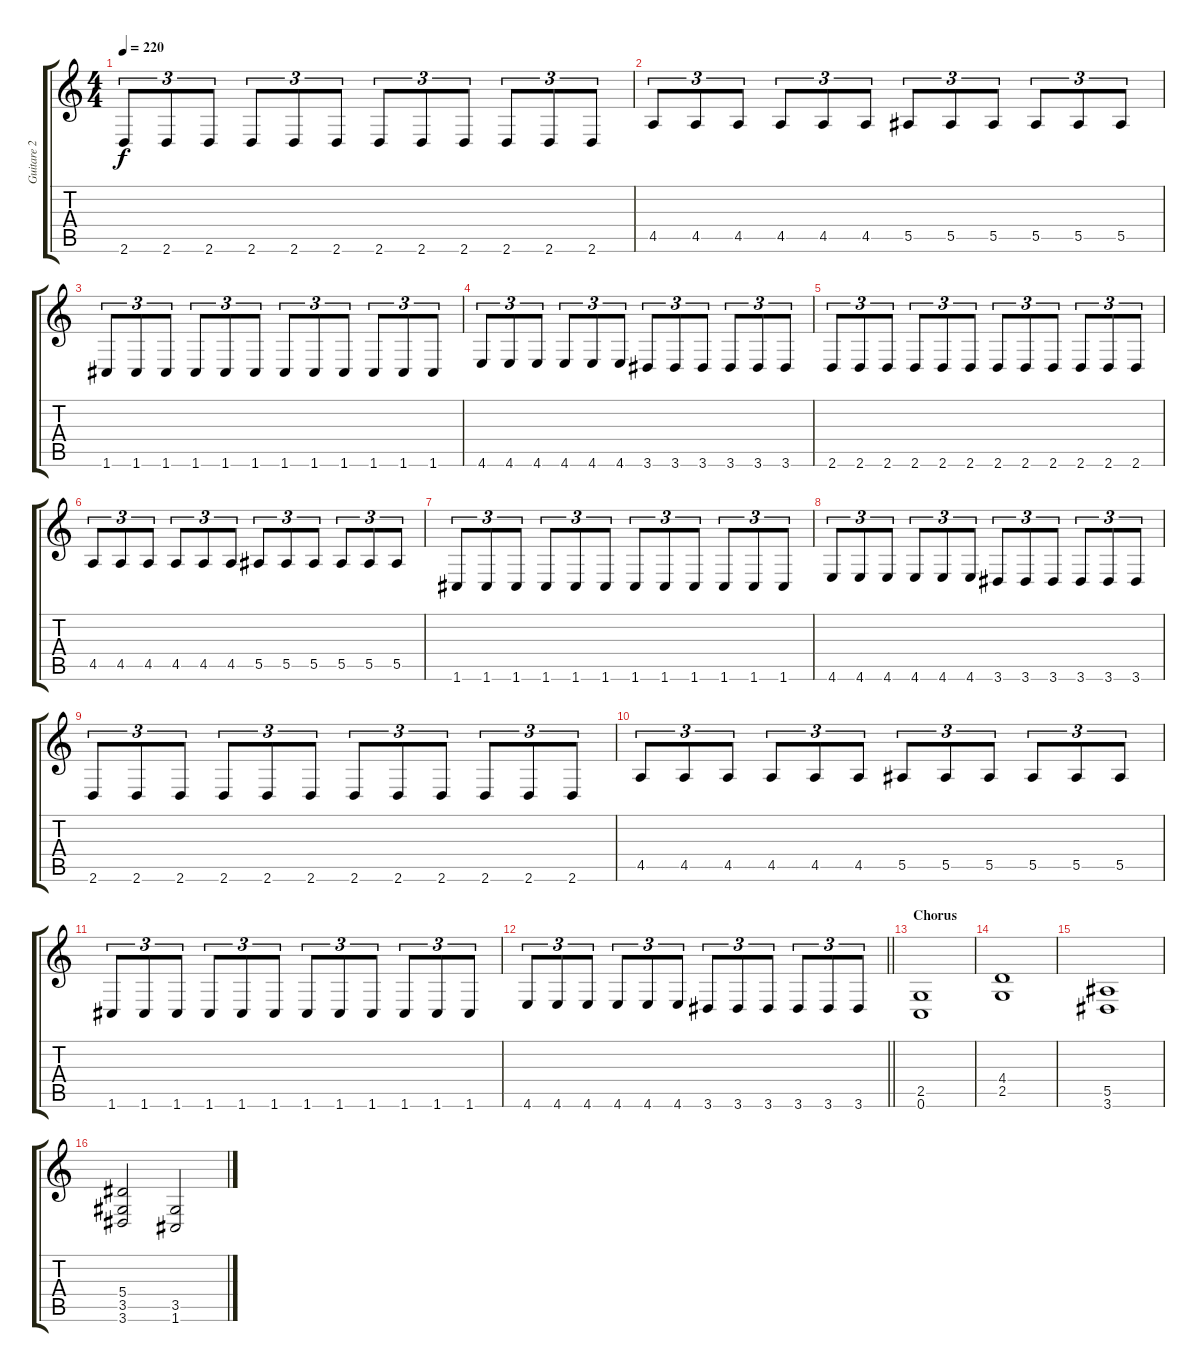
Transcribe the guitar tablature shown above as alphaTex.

\track ("Guitare 2" "Guitare 2") {instrument overdrivenguitar}
\staff {score tabs}
\tuning (C4 G3 Eb3 Bb2 F2 C2) {hide}
\ts (4 4)
\tempo 220
\clef g2
\ks c
2.6.8{tu (3 2) dy f} 2.6.8{tu (3 2)} 2.6.8{tu (3 2)} 2.6.8{tu (3 2)} 2.6.8{tu (3 2)} 2.6.8{tu (3 2)} 2.6.8{tu (3 2)} 2.6.8{tu (3 2)} 2.6.8{tu (3 2)} 2.6.8{tu (3 2)} 2.6.8{tu (3 2)} 2.6.8{tu (3 2)} |
4.5.8{tu (3 2)} 4.5.8{tu (3 2)} 4.5.8{tu (3 2)} 4.5.8{tu (3 2)} 4.5.8{tu (3 2)} 4.5.8{tu (3 2)} 5.5.8{tu (3 2)} 5.5.8{tu (3 2)} 5.5.8{tu (3 2)} 5.5.8{tu (3 2)} 5.5.8{tu (3 2)} 5.5.8{tu (3 2)} |
1.6.8{tu (3 2)} 1.6.8{tu (3 2)} 1.6.8{tu (3 2)} 1.6.8{tu (3 2)} 1.6.8{tu (3 2)} 1.6.8{tu (3 2)} 1.6.8{tu (3 2)} 1.6.8{tu (3 2)} 1.6.8{tu (3 2)} 1.6.8{tu (3 2)} 1.6.8{tu (3 2)} 1.6.8{tu (3 2)} |
4.6.8{tu (3 2)} 4.6.8{tu (3 2)} 4.6.8{tu (3 2)} 4.6.8{tu (3 2)} 4.6.8{tu (3 2)} 4.6.8{tu (3 2)} 3.6.8{tu (3 2)} 3.6.8{tu (3 2)} 3.6.8{tu (3 2)} 3.6.8{tu (3 2)} 3.6.8{tu (3 2)} 3.6.8{tu (3 2)} |
2.6.8{tu (3 2)} 2.6.8{tu (3 2)} 2.6.8{tu (3 2)} 2.6.8{tu (3 2)} 2.6.8{tu (3 2)} 2.6.8{tu (3 2)} 2.6.8{tu (3 2)} 2.6.8{tu (3 2)} 2.6.8{tu (3 2)} 2.6.8{tu (3 2)} 2.6.8{tu (3 2)} 2.6.8{tu (3 2)} |
4.5.8{tu (3 2)} 4.5.8{tu (3 2)} 4.5.8{tu (3 2)} 4.5.8{tu (3 2)} 4.5.8{tu (3 2)} 4.5.8{tu (3 2)} 5.5.8{tu (3 2)} 5.5.8{tu (3 2)} 5.5.8{tu (3 2)} 5.5.8{tu (3 2)} 5.5.8{tu (3 2)} 5.5.8{tu (3 2)} |
1.6.8{tu (3 2)} 1.6.8{tu (3 2)} 1.6.8{tu (3 2)} 1.6.8{tu (3 2)} 1.6.8{tu (3 2)} 1.6.8{tu (3 2)} 1.6.8{tu (3 2)} 1.6.8{tu (3 2)} 1.6.8{tu (3 2)} 1.6.8{tu (3 2)} 1.6.8{tu (3 2)} 1.6.8{tu (3 2)} |
4.6.8{tu (3 2)} 4.6.8{tu (3 2)} 4.6.8{tu (3 2)} 4.6.8{tu (3 2)} 4.6.8{tu (3 2)} 4.6.8{tu (3 2)} 3.6.8{tu (3 2)} 3.6.8{tu (3 2)} 3.6.8{tu (3 2)} 3.6.8{tu (3 2)} 3.6.8{tu (3 2)} 3.6.8{tu (3 2)} |
2.6.8{tu (3 2)} 2.6.8{tu (3 2)} 2.6.8{tu (3 2)} 2.6.8{tu (3 2)} 2.6.8{tu (3 2)} 2.6.8{tu (3 2)} 2.6.8{tu (3 2)} 2.6.8{tu (3 2)} 2.6.8{tu (3 2)} 2.6.8{tu (3 2)} 2.6.8{tu (3 2)} 2.6.8{tu (3 2)} |
4.5.8{tu (3 2)} 4.5.8{tu (3 2)} 4.5.8{tu (3 2)} 4.5.8{tu (3 2)} 4.5.8{tu (3 2)} 4.5.8{tu (3 2)} 5.5.8{tu (3 2)} 5.5.8{tu (3 2)} 5.5.8{tu (3 2)} 5.5.8{tu (3 2)} 5.5.8{tu (3 2)} 5.5.8{tu (3 2)} |
1.6.8{tu (3 2)} 1.6.8{tu (3 2)} 1.6.8{tu (3 2)} 1.6.8{tu (3 2)} 1.6.8{tu (3 2)} 1.6.8{tu (3 2)} 1.6.8{tu (3 2)} 1.6.8{tu (3 2)} 1.6.8{tu (3 2)} 1.6.8{tu (3 2)} 1.6.8{tu (3 2)} 1.6.8{tu (3 2)} |
\barLineRight lightlight
4.6.8{tu (3 2)} 4.6.8{tu (3 2)} 4.6.8{tu (3 2)} 4.6.8{tu (3 2)} 4.6.8{tu (3 2)} 4.6.8{tu (3 2)} 3.6.8{tu (3 2)} 3.6.8{tu (3 2)} 3.6.8{tu (3 2)} 3.6.8{tu (3 2)} 3.6.8{tu (3 2)} 3.6.8{tu (3 2)} |
\section ("" "Chorus")
(2.5 0.6).1 |
(4.4 2.5).1 |
(5.5 3.6).1 |
(5.4 3.5 3.6).2 (3.5 1.6).2
